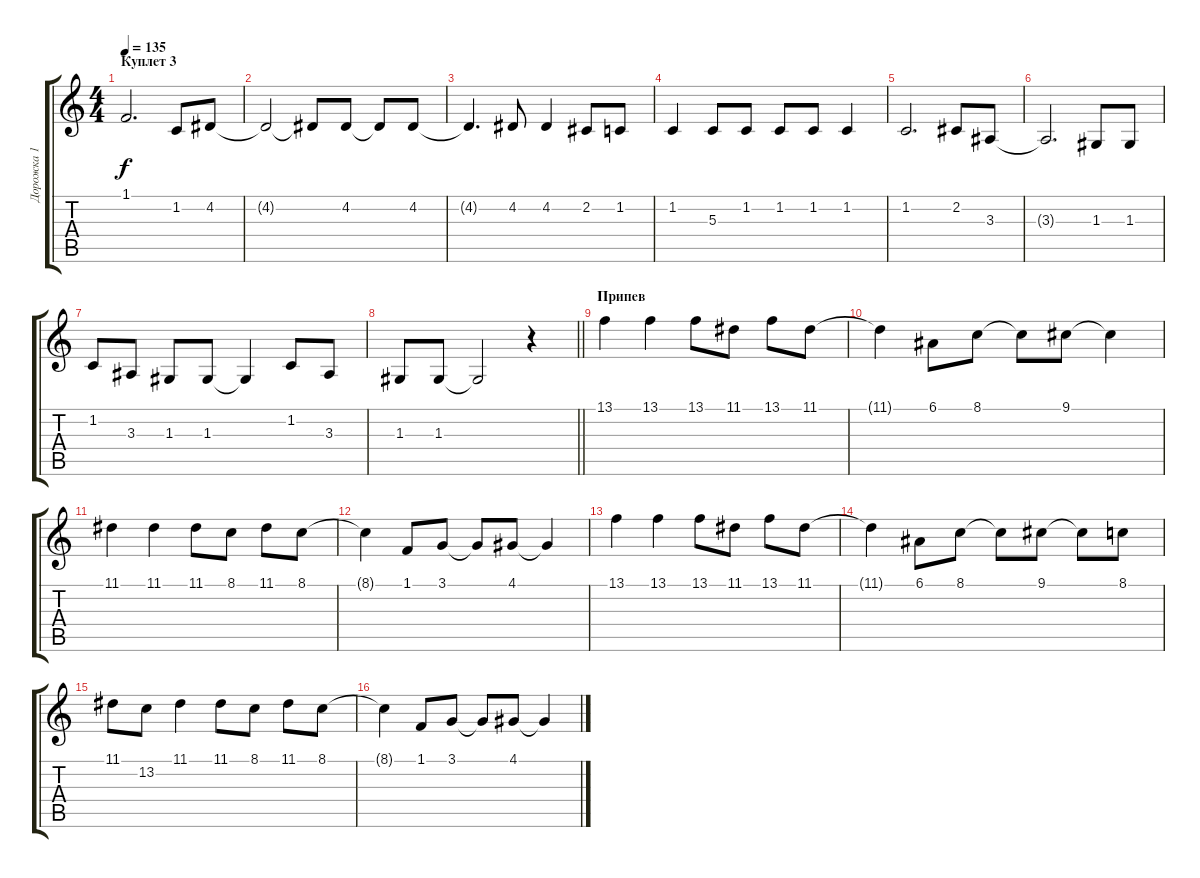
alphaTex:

\track ("Дорожка 1" "Дорожка 1") {instrument clarinet}
\staff {score tabs}
\tuning (E4 B3 G3 D3 A2 E2) {hide}
\ts (4 4)
\section ("" "Куплет 3")
\tempo 135
\clef g2
\ks c
1.1.2{d dy f} 1.2.8 4.2.8 |
4.2{t}.2 4.2{t}.8 4.2.8 4.2{t}.8 4.2.8 |
4.2{t}.4{d} 4.2.8 4.2.4 2.2.8 1.2.8 |
1.2.4 5.3.8 1.2.8 1.2.8 1.2.8 1.2.4 |
1.2.2{d} 2.2.8 3.3.8 |
3.3{t}.2{d} 1.3.8 1.3.8 |
1.2.8 3.3.8 1.3.8 1.3.8 1.3{t}.4 1.2.8 3.3.8 |
\barLineRight lightlight
1.3.8 1.3.8 1.3{t}.2 r.4 |
\section ("" "Припев")
13.1.4 13.1.4 13.1.8 11.1.8 13.1.8 11.1.8 |
11.1{t}.4 6.1.8 8.1.8 8.1{t}.8 9.1.8 9.1{t}.4 |
11.1.4 11.1.4 11.1.8 8.1.8 11.1.8 8.1.8 |
8.1{t}.4 1.1.8 3.1.8 3.1{t}.8 4.1.8 4.1{t}.4 |
13.1.4 13.1.4 13.1.8 11.1.8 13.1.8 11.1.8 |
11.1{t}.4 6.1.8 8.1.8 8.1{t}.8 9.1.8 9.1{t}.8 8.1.8 |
11.1.8 13.2.8 11.1.4 11.1.8 8.1.8 11.1.8 8.1.8 |
8.1{t}.4 1.1.8 3.1.8 3.1{t}.8 4.1.8 4.1{t}.4
